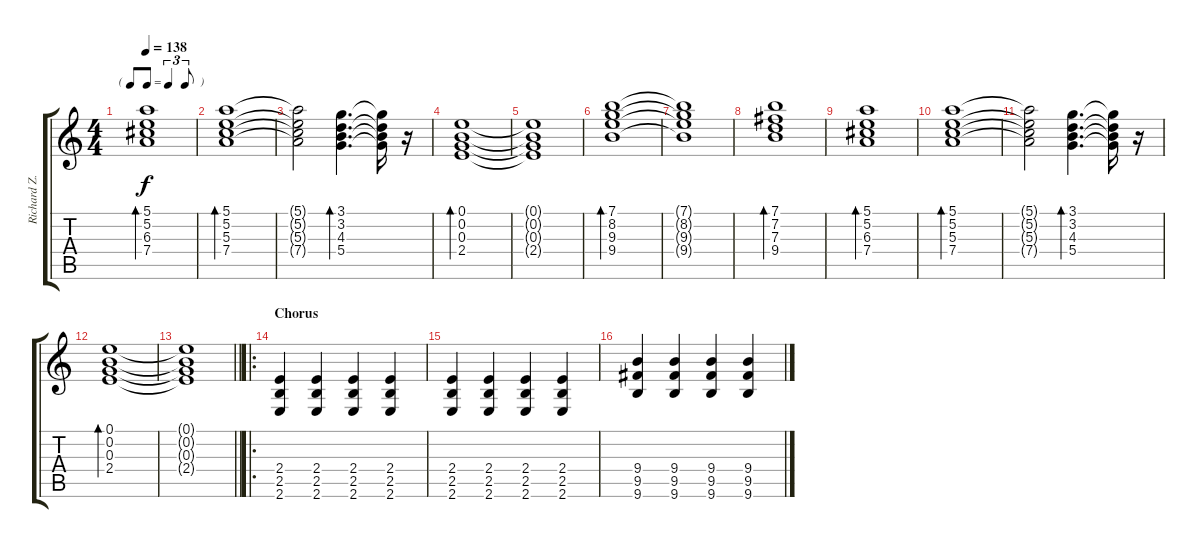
\track ("Richard Z. Kruspe" "Richard Z.") {instrument distortionguitar}
\staff {score tabs}
\tuning (E4 B3 G3 D3 A2 D2) {hide}
\ts (4 4)
\tf triplet8th
\tempo 138
\clef g2
\ks c
(5.1 5.2 6.3 7.4).1{bd 480 dy f} |
(5.1 5.2 5.3 7.4).1{bd 480} |
(5.1{t} 5.2{t} 5.3{t} 7.4{t}).2 (3.1 3.2 4.3 5.4).4{d bd 240} (3.1{t} 3.2{t} 4.3{t} 5.4{t}).16 r.16 |
(0.1 0.2 0.3 2.4).1{bd 480} |
(0.1{t} 0.2{t} 0.3{t} 2.4{t}).1 |
(7.1 8.2 9.3 9.4).1{bd 480} |
(7.1{t} 8.2{t} 9.3{t} 9.4{t}).1 |
(7.1 7.2 7.3 9.4).1{bd 480} |
(5.1 5.2 6.3 7.4).1{bd 480} |
(5.1 5.2 5.3 7.4).1{bd 480} |
(5.1{t} 5.2{t} 5.3{t} 7.4{t}).2 (3.1 3.2 4.3 5.4).4{d bd 240} (3.1{t} 3.2{t} 4.3{t} 5.4{t}).16 r.16 |
(0.1 0.2 0.3 2.4).1{bd 480} |
\barLineRight lightlight
(0.1{t} 0.2{t} 0.3{t} 2.4{t}).1 |
\ro
\section ("" "Chorus")
(2.4 2.5 2.6).4{instrument distortionguitar} (2.4 2.5 2.6).4 (2.4 2.5 2.6).4 (2.4 2.5 2.6).4 |
(2.4 2.5 2.6).4 (2.4 2.5 2.6).4 (2.4 2.5 2.6).4 (2.4 2.5 2.6).4 |
(9.4 9.5 9.6).4 (9.4 9.5 9.6).4 (9.4 9.5 9.6).4 (9.4 9.5 9.6).4
